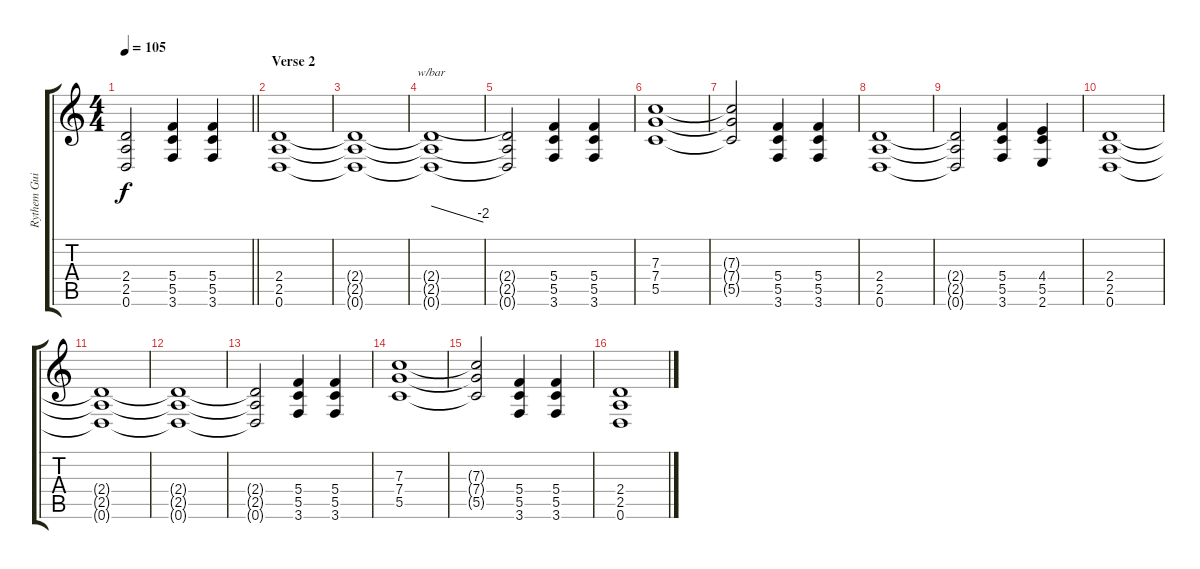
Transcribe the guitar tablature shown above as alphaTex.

\track ("Rythem Guitar 1" "Rythem Gui") {instrument distortionguitar}
\staff {score tabs}
\tuning (D4 A3 F3 C3 G2 D2) {hide}
\ts (4 4)
\tempo 105
\clef g2
\barLineRight lightlight
\ks c
(2.4{t} 2.5{t} 0.6{t}).2{dy f} (5.4 5.5 3.6).4{volume 14} (5.4 5.5 3.6).4 |
\section ("" "Verse 2")
(2.4 2.5 0.6).1{volume 10} |
(2.4{t} 2.5{t} 0.6{t}).1 |
(2.4{t} 2.5{t} 0.6{t}).1{tbe (dive default 0 0 60 -8)} |
(2.4{t} 2.5{t} 0.6{t}).2 (5.4 5.5 3.6).4{volume 14} (5.4 5.5 3.6).4 |
(7.3 7.4 5.5).1{volume 14} |
(7.3{t} 7.4{t} 5.5{t}).2 (5.4 5.5 3.6).4 (5.4 5.5 3.6).4 |
(2.4 2.5 0.6).1 |
(2.4{t} 2.5{t} 0.6{t}).2 (5.4 5.5 3.6).4 (4.4 5.5 2.6).4 |
(2.4 2.5 0.6).1{volume 10} |
(2.4{t} 2.5{t} 0.6{t}).1 |
(2.4{t} 2.5{t} 0.6{t}).1 |
(2.4{t} 2.5{t} 0.6{t}).2 (5.4 5.5 3.6).4{volume 14} (5.4 5.5 3.6).4 |
(7.3 7.4 5.5).1 |
(7.3{t} 7.4{t} 5.5{t}).2 (5.4 5.5 3.6).4 (5.4 5.5 3.6).4 |
(2.4 2.5 0.6).1
